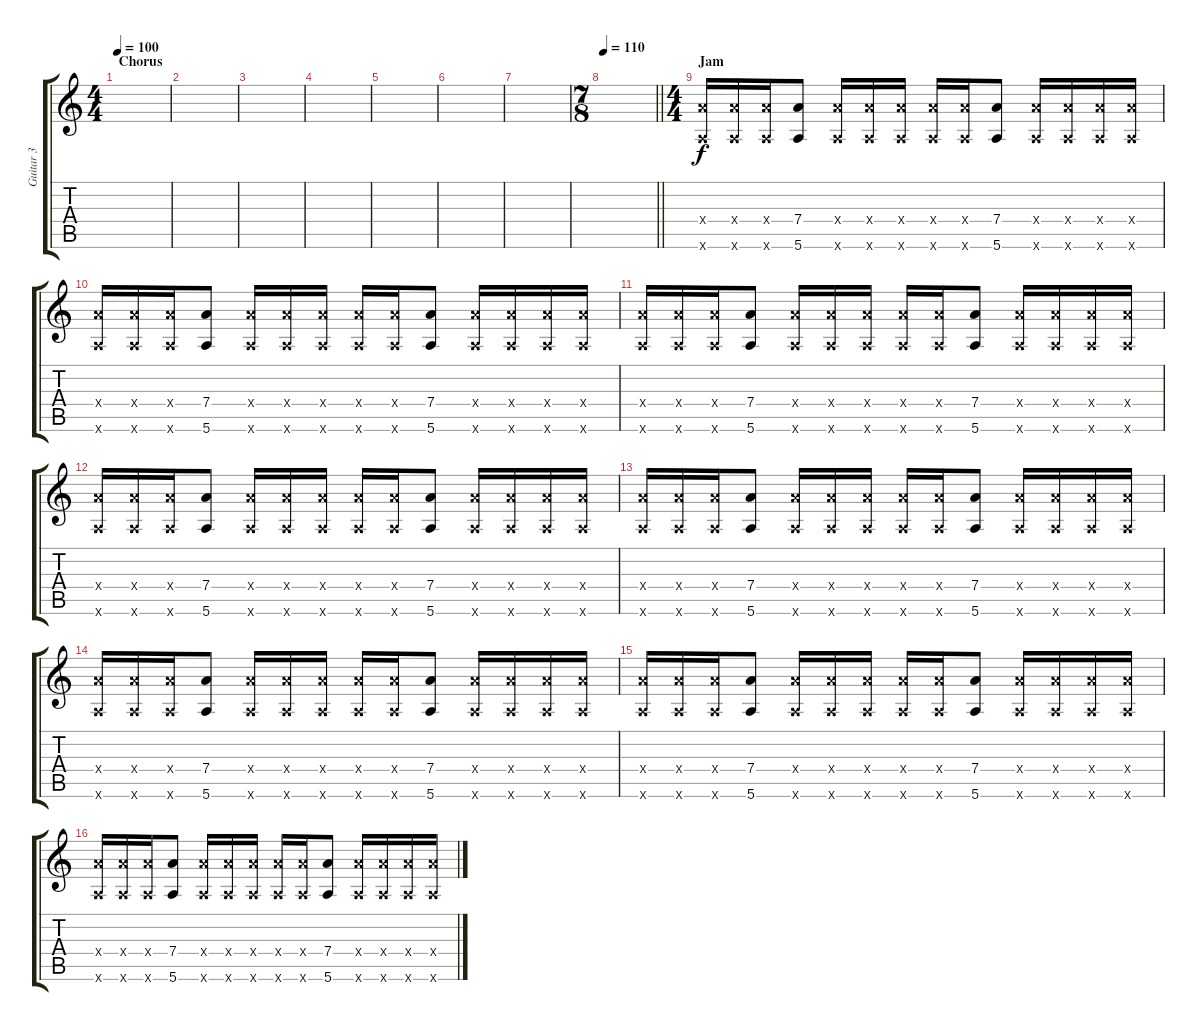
\track ("Guitar 3" "Guitar 3") {instrument electricguitarclean}
\staff {score tabs}
\tuning (E4 B3 G3 D3 A2 E2) {hide}
\ts (4 4)
\section ("" "Chorus")
\tempo 100
\clef g2
\ks c
|
|
|
|
|
|
|
\ts (7 8)
\tempo 110
\barLineRight lightlight
|
\ts (4 4)
\section ("" "Jam")
(7.4{x} 5.6{x}).16 (7.4{x} 5.6{x}).16 (7.4{x} 5.6{x}).16 (7.4 5.6).8 (7.4{x} 5.6{x}).16 (7.4{x} 5.6{x}).16 (7.4{x} 5.6{x}).16 (7.4{x} 5.6{x}).16 (7.4{x} 5.6{x}).16 (7.4 5.6).8 (7.4{x} 5.6{x}).16 (7.4{x} 5.6{x}).16 (7.4{x} 5.6{x}).16 (7.4{x} 5.6{x}).16 |
(7.4{x} 5.6{x}).16 (7.4{x} 5.6{x}).16 (7.4{x} 5.6{x}).16 (7.4 5.6).8 (7.4{x} 5.6{x}).16 (7.4{x} 5.6{x}).16 (7.4{x} 5.6{x}).16 (7.4{x} 5.6{x}).16 (7.4{x} 5.6{x}).16 (7.4 5.6).8 (7.4{x} 5.6{x}).16 (7.4{x} 5.6{x}).16 (7.4{x} 5.6{x}).16 (7.4{x} 5.6{x}).16 |
(7.4{x} 5.6{x}).16 (7.4{x} 5.6{x}).16 (7.4{x} 5.6{x}).16 (7.4 5.6).8 (7.4{x} 5.6{x}).16 (7.4{x} 5.6{x}).16 (7.4{x} 5.6{x}).16 (7.4{x} 5.6{x}).16 (7.4{x} 5.6{x}).16 (7.4 5.6).8 (7.4{x} 5.6{x}).16 (7.4{x} 5.6{x}).16 (7.4{x} 5.6{x}).16 (7.4{x} 5.6{x}).16 |
(7.4{x} 5.6{x}).16 (7.4{x} 5.6{x}).16 (7.4{x} 5.6{x}).16 (7.4 5.6).8 (7.4{x} 5.6{x}).16 (7.4{x} 5.6{x}).16 (7.4{x} 5.6{x}).16 (7.4{x} 5.6{x}).16 (7.4{x} 5.6{x}).16 (7.4 5.6).8 (7.4{x} 5.6{x}).16 (7.4{x} 5.6{x}).16 (7.4{x} 5.6{x}).16 (7.4{x} 5.6{x}).16 |
(7.4{x} 5.6{x}).16 (7.4{x} 5.6{x}).16 (7.4{x} 5.6{x}).16 (7.4 5.6).8 (7.4{x} 5.6{x}).16 (7.4{x} 5.6{x}).16 (7.4{x} 5.6{x}).16 (7.4{x} 5.6{x}).16 (7.4{x} 5.6{x}).16 (7.4 5.6).8 (7.4{x} 5.6{x}).16 (7.4{x} 5.6{x}).16 (7.4{x} 5.6{x}).16 (7.4{x} 5.6{x}).16 |
(7.4{x} 5.6{x}).16 (7.4{x} 5.6{x}).16 (7.4{x} 5.6{x}).16 (7.4 5.6).8 (7.4{x} 5.6{x}).16 (7.4{x} 5.6{x}).16 (7.4{x} 5.6{x}).16 (7.4{x} 5.6{x}).16 (7.4{x} 5.6{x}).16 (7.4 5.6).8 (7.4{x} 5.6{x}).16 (7.4{x} 5.6{x}).16 (7.4{x} 5.6{x}).16 (7.4{x} 5.6{x}).16 |
(7.4{x} 5.6{x}).16 (7.4{x} 5.6{x}).16 (7.4{x} 5.6{x}).16 (7.4 5.6).8 (7.4{x} 5.6{x}).16 (7.4{x} 5.6{x}).16 (7.4{x} 5.6{x}).16 (7.4{x} 5.6{x}).16 (7.4{x} 5.6{x}).16 (7.4 5.6).8 (7.4{x} 5.6{x}).16 (7.4{x} 5.6{x}).16 (7.4{x} 5.6{x}).16 (7.4{x} 5.6{x}).16 |
(7.4{x} 5.6{x}).16 (7.4{x} 5.6{x}).16 (7.4{x} 5.6{x}).16 (7.4 5.6).8 (7.4{x} 5.6{x}).16 (7.4{x} 5.6{x}).16 (7.4{x} 5.6{x}).16 (7.4{x} 5.6{x}).16 (7.4{x} 5.6{x}).16 (7.4 5.6).8 (7.4{x} 5.6{x}).16 (7.4{x} 5.6{x}).16 (7.4{x} 5.6{x}).16 (7.4{x} 5.6{x}).16
